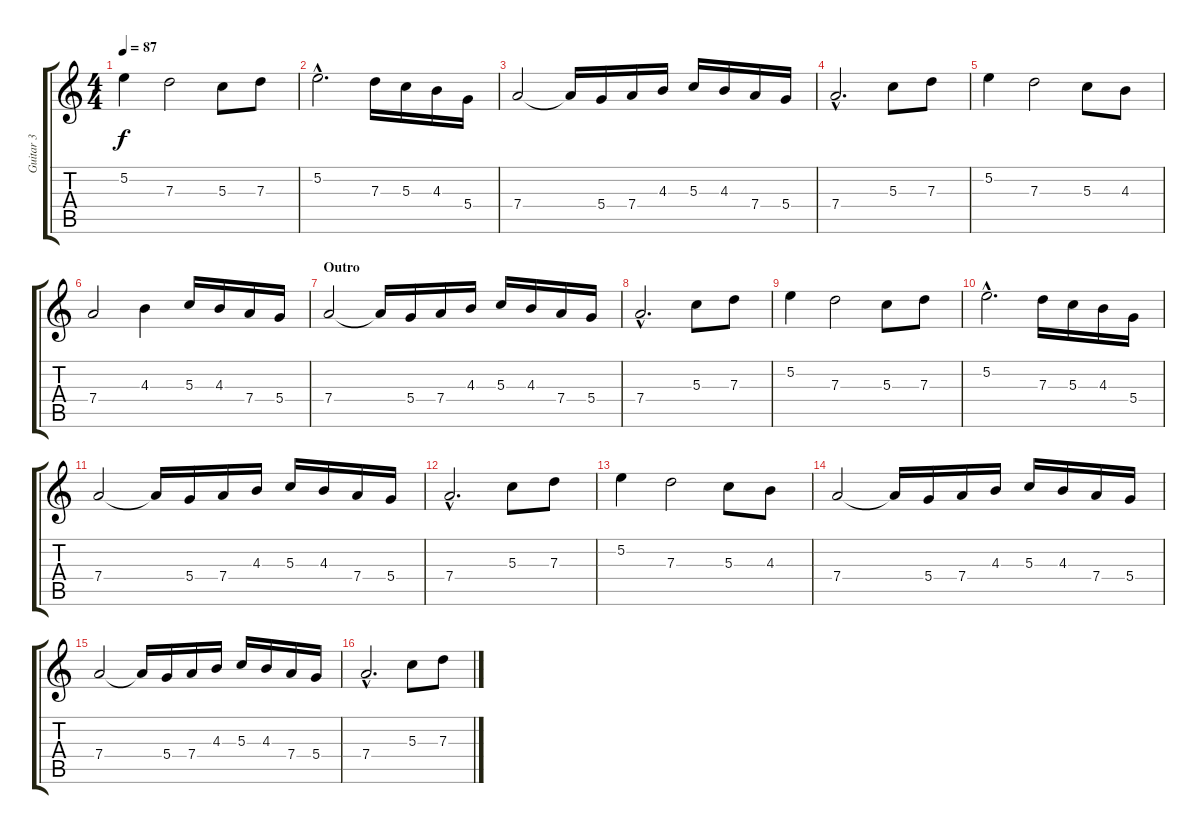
\track ("Guitar 3" "Guitar 3") {instrument distortionguitar}
\staff {score tabs}
\tuning (E4 B3 G3 D3 A2 E2) {hide}
\ts (4 4)
\tempo 87
\clef g2
\ks c
5.2.4{dy f} 7.3.2 5.3.8 7.3.8 |
5.2{hac}.2{d} 7.3.16 5.3.16 4.3.16 5.4.16 |
7.4.2 7.4{t}.16 5.4.16 7.4.16 4.3.16 5.3.16 4.3.16 7.4.16 5.4.16 |
7.4{hac}.2{d} 5.3.8 7.3.8 |
5.2.4 7.3.2 5.3.8 4.3.8 |
7.4.2 4.3.4 5.3.16 4.3.16 7.4.16 5.4.16 |
\section ("" "Outro")
7.4.2 7.4{t}.16 5.4.16 7.4.16 4.3.16 5.3.16 4.3.16 7.4.16 5.4.16 |
7.4{hac}.2{d} 5.3.8 7.3.8 |
5.2.4 7.3.2 5.3.8 7.3.8 |
5.2{hac}.2{d} 7.3.16 5.3.16 4.3.16 5.4.16 |
7.4.2 7.4{t}.16 5.4.16 7.4.16 4.3.16 5.3.16 4.3.16 7.4.16 5.4.16 |
7.4{hac}.2{d} 5.3.8 7.3.8 |
5.2.4 7.3.2 5.3.8 4.3.8 |
7.4.2 7.4{t}.16 5.4.16 7.4.16 4.3.16 5.3.16 4.3.16 7.4.16 5.4.16 |
7.4.2 7.4{t}.16 5.4.16 7.4.16 4.3.16 5.3.16 4.3.16 7.4.16 5.4.16 |
7.4{hac}.2{d} 5.3.8 7.3.8
